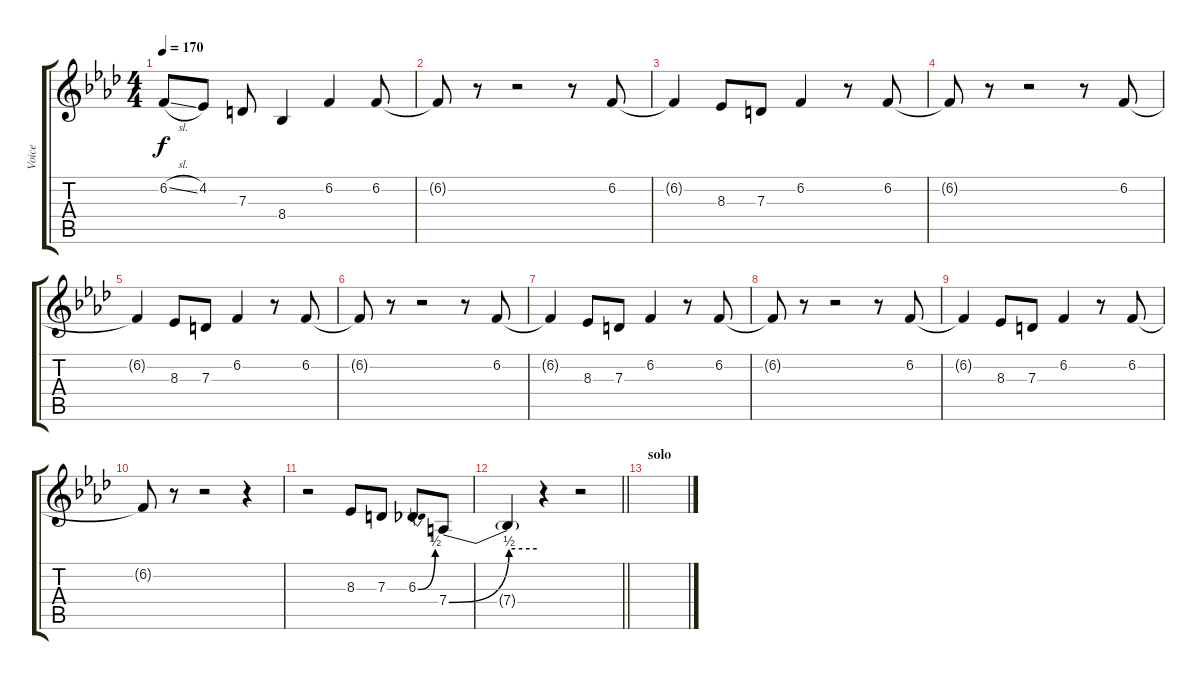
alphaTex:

\track ("Voice" "Voice") {instrument harmonica}
\staff {score tabs}
\tuning (E4 B3 G3 D3 A2 E2) {hide}
\ts (4 4)
\tempo 170
\clef g2
\ks ab
6.2{sl}.8{dy f} 4.2.8 7.3.8 8.4.4 6.2.4 6.2.8 |
6.2{t}.8 r.8 r.2 r.8 6.2.8 |
6.2{t}.4 8.3.8 7.3.8 6.2.4 r.8 6.2.8 |
6.2{t}.8 r.8 r.2 r.8 6.2.8 |
6.2{t}.4 8.3.8 7.3.8 6.2.4 r.8 6.2.8 |
6.2{t}.8 r.8 r.2 r.8 6.2.8 |
6.2{t}.4 8.3.8 7.3.8 6.2.4 r.8 6.2.8 |
6.2{t}.8 r.8 r.2 r.8 6.2.8 |
6.2{t}.4 8.3.8 7.3.8 6.2.4 r.8{txt ""} 6.2.8 |
6.2{t}.8 r.8 r.2 r.4 |
r.2 8.3.8 7.3.8 6.3{be (bend 0 0 60 2)}.8 7.4{be (bend 0 0 60 2)}.8 |
\barLineRight lightlight
7.4{be (hold 0 2 60 2) t}.4 r.4 r.2 |
\section ("" "solo")
